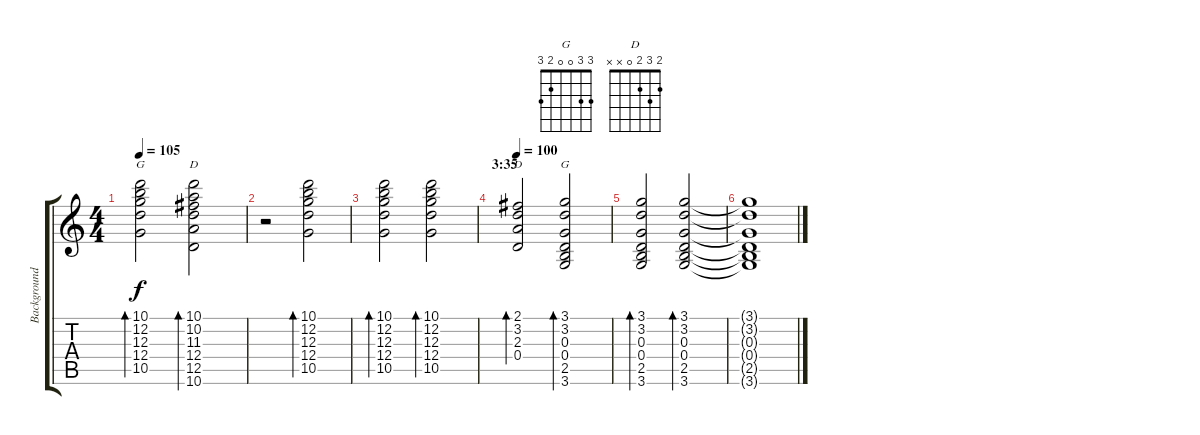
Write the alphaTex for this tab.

\track ("Background guitar" "Background") {instrument electricguitarclean}
\staff {score tabs}
\tuning (E4 B3 G3 D3 A2 E2) {hide}
\chord ("G" 10 12 12 12 10 x) {firstfret 10}
\chord ("D" 10 10 11 12 12 10) {firstfret 10}
\chord ("D" 2 3 2 0 x x)
\chord ("G" 3 3 0 0 2 3)
\ts (4 4)
\tempo 105
\clef g2
\ks c
(10.1 12.2 12.3 12.4 10.5).2{bd 120 ch "G" dy f} (10.1 10.2 11.3 12.4 12.5 10.6).2{bd 120 ch "D"} |
r.2 (10.1 12.2 12.3 12.4 10.5).2{bd 120} |
(10.1 12.2 12.3 12.4 10.5).2{bd 120} (10.1 12.2 12.3 12.4 10.5).2{bd 120} |
\section ("" "3:35")
\tempo 100
(2.1 3.2 2.3 0.4).2{bd 120 ch "D"} (3.1 3.2 0.3 0.4 2.5 3.6).2{bd 120 ch "G"} |
(3.1 3.2 0.3 0.4 2.5 3.6).2{bd 240} (3.1 3.2 0.3 0.4 2.5 3.6).2{bd 480} |
(3.1{t} 3.2{t} 0.3{t} 0.4{t} 2.5{t} 3.6{t}).1
